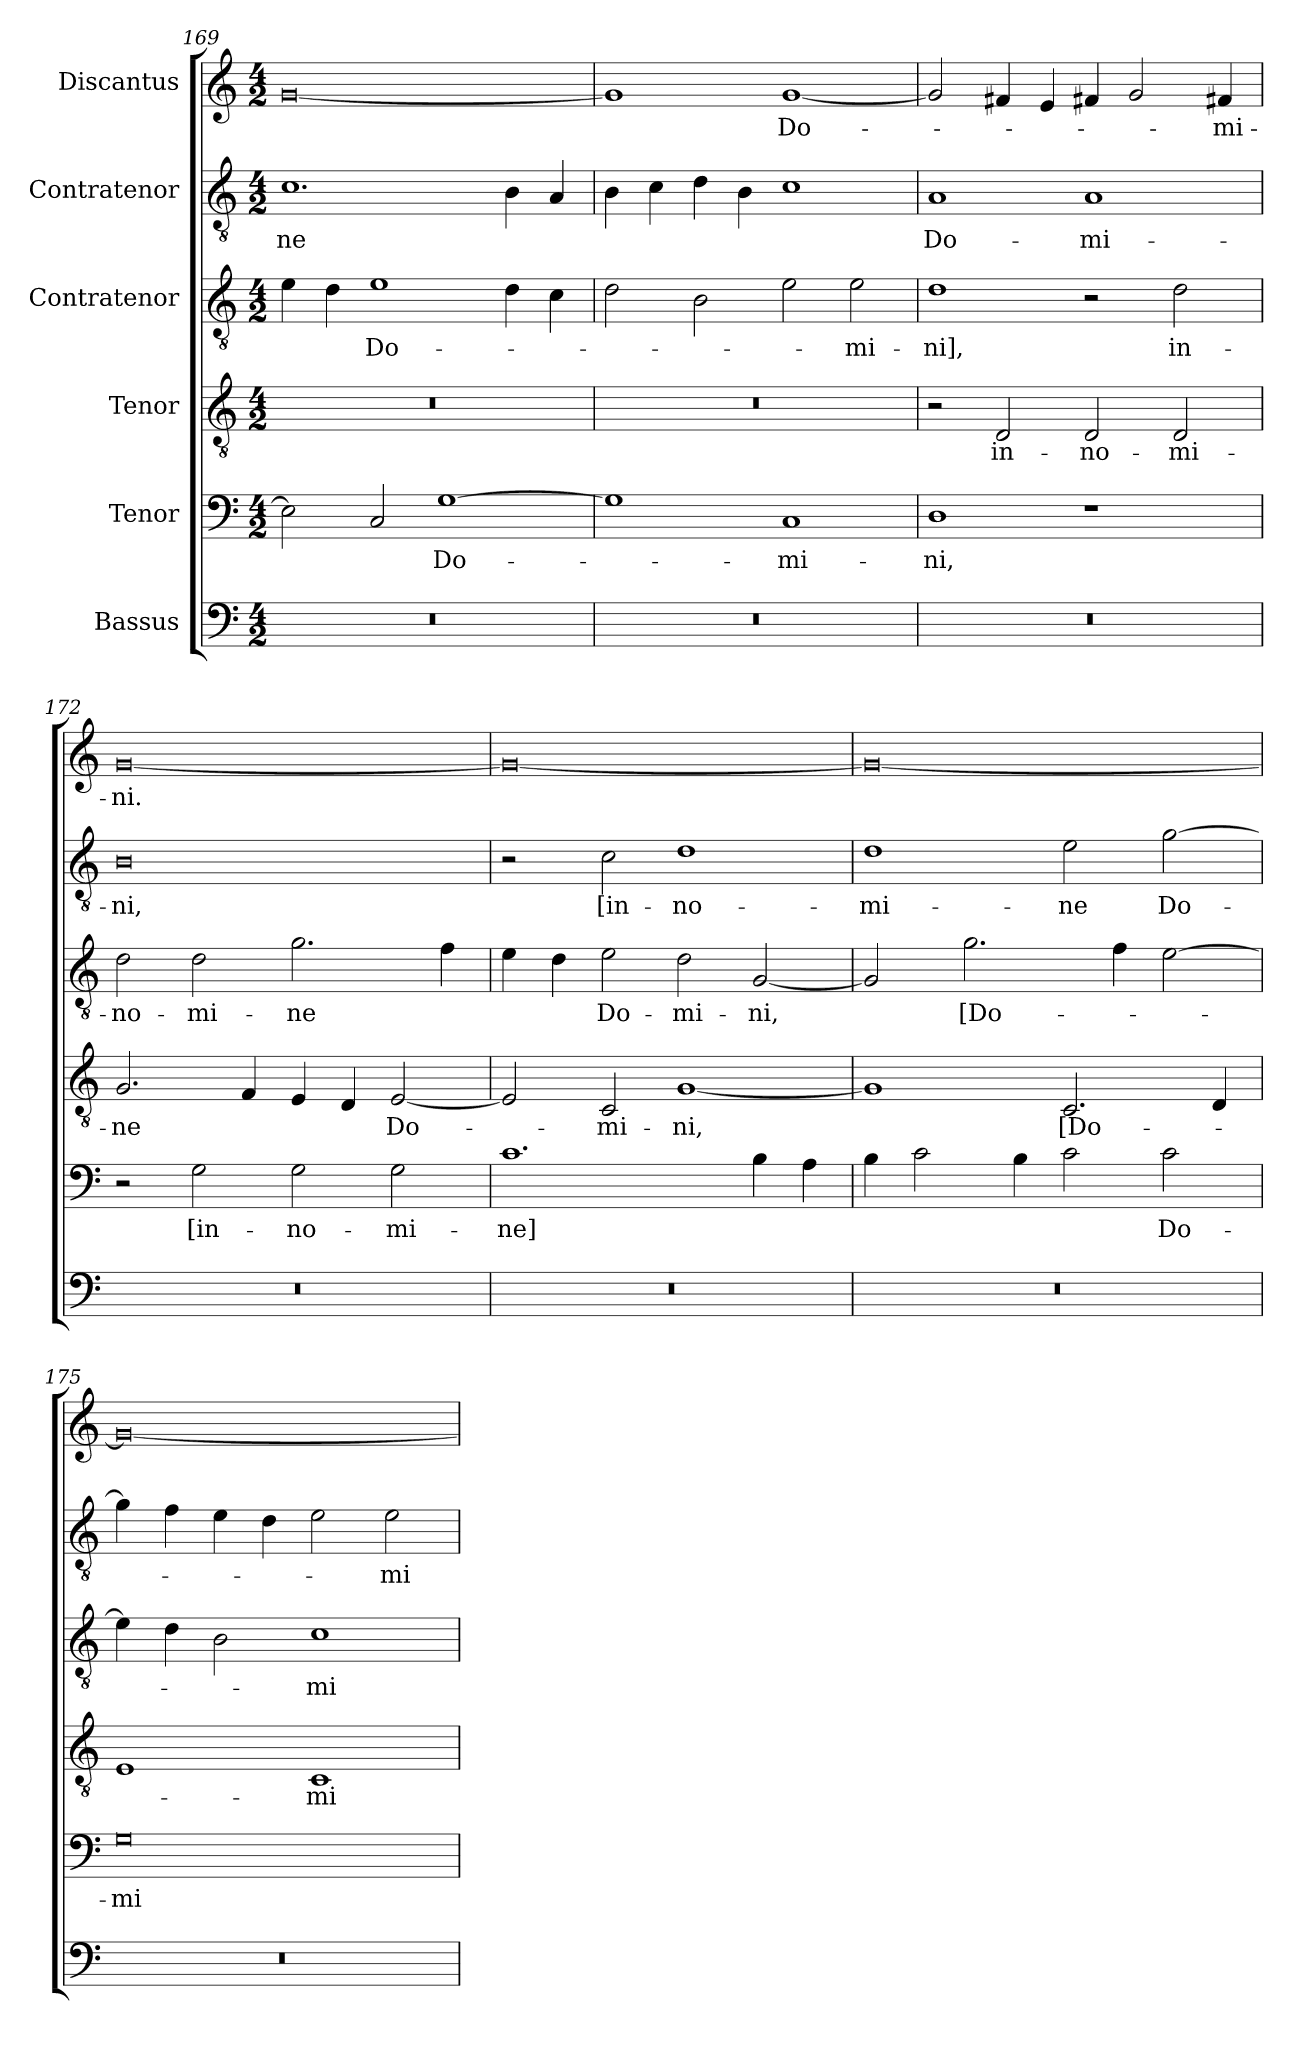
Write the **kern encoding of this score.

**kern	**kern	**text	**kern	**text	**kern	**text	**kern	**text	**kern	**text
*part6	*part5	*part5	*part4	*part4	*part3	*part3	*part2	*part2	*part1	*part1
*staff6	*staff5	*staff5	*staff4	*staff4	*staff3	*staff3	*staff2	*staff2	*staff1	*staff1
*I"Bassus	*I"Tenor	*	*I"Tenor	*	*I"Contratenor	*	*I"Contratenor	*	*I"Discantus	*
*clefF4	*clefF4	*	*clefGv2	*	*clefGv2	*	*clefGv2	*	*clefG2	*
*k[]	*k[]	*	*k[]	*	*k[]	*	*k[]	*	*k[]	*
*M4/2	*M4/2	*	*M4/2	*	*M4/2	*	*M4/2	*	*M4/2	*
=169	=169	=169	=169	=169	=169	=169	=169	=169	=169	=169
0r	2E\]	.	0r	.	4e\	.	1.c\	-ne	[0g/	.
.	.	.	.	.	4d\	.	.	.	.	.
.	2C/	.	.	.	1e\	Do-	.	.	.	.
.	[1G\	Do-	.	.	.	.	.	.	.	.
.	.	.	.	.	4d\	.	4B\	.	.	.
.	.	.	.	.	4c\	.	4A/	.	.	.
=170	=170	=170	=170	=170	=170	=170	=170	=170	=170	=170
0r	1G\]	.	0r	.	2d\	.	4B\	.	1g/]	.
.	.	.	.	.	.	.	4c\	.	.	.
.	.	.	.	.	2B\	.	4d\	.	.	.
.	.	.	.	.	.	.	4B\	.	.	.
.	1C/	-mi-	.	.	2e\	.	1c\	.	[1g/	Do-
.	.	.	.	.	2e\	-mi-	.	.	.	.
=171	=171	=171	=171	=171	=171	=171	=171	=171	=171	=171
0r	1D\	-ni,	2r	.	1d\	-ni],	1A/	Do-	2g/]	.
.	.	.	2D/	in-	.	.	.	.	4f#X/	.
.	.	.	.	.	.	.	.	.	4e/	.
.	1r	.	2D/	no-	2r	.	1A/	-mi-	4f#X/	.
.	.	.	.	.	.	.	.	.	2g/	.
.	.	.	2D/	-mi-	2d\	in-	.	.	.	.
.	.	.	.	.	.	.	.	.	4f#X/	-mi-
=172	=172	=172	=172	=172	=172	=172	=172	=172	=172	=172
0r	2r	.	2.G/	-ne	2d\	no-	0B\	-ni,	[0g/	-ni.
.	2G\	[in-	.	.	2d\	-mi-	.	.	.	.
.	.	.	4F/	.	.	.	.	.	.	.
.	2G\	no-	4E/	.	2.g\	-ne	.	.	.	.
.	.	.	4D/	.	.	.	.	.	.	.
.	2G\	-mi-	[2E/	Do-	.	.	.	.	.	.
.	.	.	.	.	4f\	.	.	.	.	.
=173	=173	=173	=173	=173	=173	=173	=173	=173	=173	=173
0r	1.c\	-ne]	2E/]	.	4e\	.	2r	.	0g/_	.
.	.	.	.	.	4d\	.	.	.	.	.
.	.	.	2C/	-mi-	2e\	Do-	2c\	[in-	.	.
.	.	.	[1G/	-ni,	2d\	-mi-	1d\	no-	.	.
.	4B\	.	.	.	[2G/	-ni,	.	.	.	.
.	4A\	.	.	.	.	.	.	.	.	.
=174	=174	=174	=174	=174	=174	=174	=174	=174	=174	=174
0r	4B\	.	1G/]	.	2G/]	.	1d\	-mi-	0g/_	.
.	2c\	.	.	.	.	.	.	.	.	.
.	.	.	.	.	2.g\	[Do-	.	.	.	.
.	4B\	.	.	.	.	.	.	.	.	.
.	2c\	.	2.C/	[Do-	.	.	2e\	-ne	.	.
.	.	.	.	.	4f\	.	.	.	.	.
.	2c\	Do-	.	.	[2e\	.	[2g\	Do-	.	.
.	.	.	4D/	.	.	.	.	.	.	.
=175	=175	=175	=175	=175	=175	=175	=175	=175	=175	=175
0r	0G\	-mi-	1E/	.	4e\]	.	4g\]	.	0g/_	.
.	.	.	.	.	4d\	.	4f\	.	.	.
.	.	.	.	.	2B\	.	4e\	.	.	.
.	.	.	.	.	.	.	4d\	.	.	.
.	.	.	1C/	-mi-	1c\	-mi-	2e\	.	.	.
.	.	.	.	.	.	.	2e\	-mi-	.	.
=	=	=	=	=	=	=	=	=	=	=
*-	*-	*-	*-	*-	*-	*-	*-	*-	*-	*-
